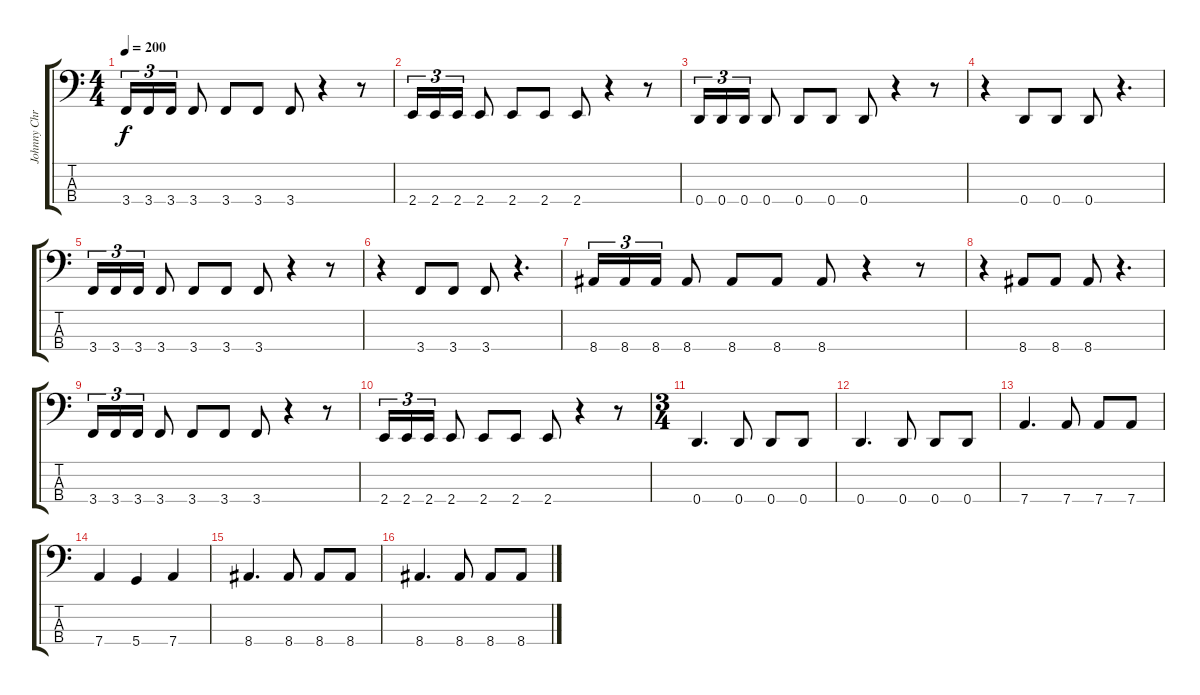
\track ("Johnny Christ" "Johnny Chr") {instrument electricbasspick}
\staff {score tabs}
\tuning (G2 D2 A1 D1) {hide}
\ts (4 4)
\tempo 200
\clef f4
\ks c
3.4.16{tu (3 2) dy f} 3.4.16{tu (3 2)} 3.4.16{tu (3 2)} 3.4.8 3.4.8 3.4.8 3.4.8 r.4 r.8 |
2.4.16{tu (3 2)} 2.4.16{tu (3 2)} 2.4.16{tu (3 2)} 2.4.8 2.4.8 2.4.8 2.4.8 r.4 r.8 |
0.4.16{tu (3 2)} 0.4.16{tu (3 2)} 0.4.16{tu (3 2)} 0.4.8 0.4.8 0.4.8 0.4.8 r.4 r.8 |
r.4 0.4.8 0.4.8 0.4.8 r.4{d} |
3.4.16{tu (3 2)} 3.4.16{tu (3 2)} 3.4.16{tu (3 2)} 3.4.8 3.4.8 3.4.8 3.4.8 r.4 r.8 |
r.4 3.4.8 3.4.8 3.4.8 r.4{d} |
8.4.16{tu (3 2)} 8.4.16{tu (3 2)} 8.4.16{tu (3 2)} 8.4.8 8.4.8 8.4.8 8.4.8 r.4 r.8 |
r.4 8.4.8 8.4.8 8.4.8 r.4{d} |
3.4.16{tu (3 2)} 3.4.16{tu (3 2)} 3.4.16{tu (3 2)} 3.4.8 3.4.8 3.4.8 3.4.8 r.4 r.8 |
2.4.16{tu (3 2)} 2.4.16{tu (3 2)} 2.4.16{tu (3 2)} 2.4.8 2.4.8 2.4.8 2.4.8 r.4 r.8 |
\ts (3 4)
0.4.4{d} 0.4.8 0.4.8 0.4.8 |
0.4.4{d} 0.4.8 0.4.8 0.4.8 |
7.4.4{d} 7.4.8 7.4.8 7.4.8 |
7.4.4 5.4.4 7.4.4 |
8.4.4{d} 8.4.8 8.4.8 8.4.8 |
8.4.4{d} 8.4.8 8.4.8 8.4.8
